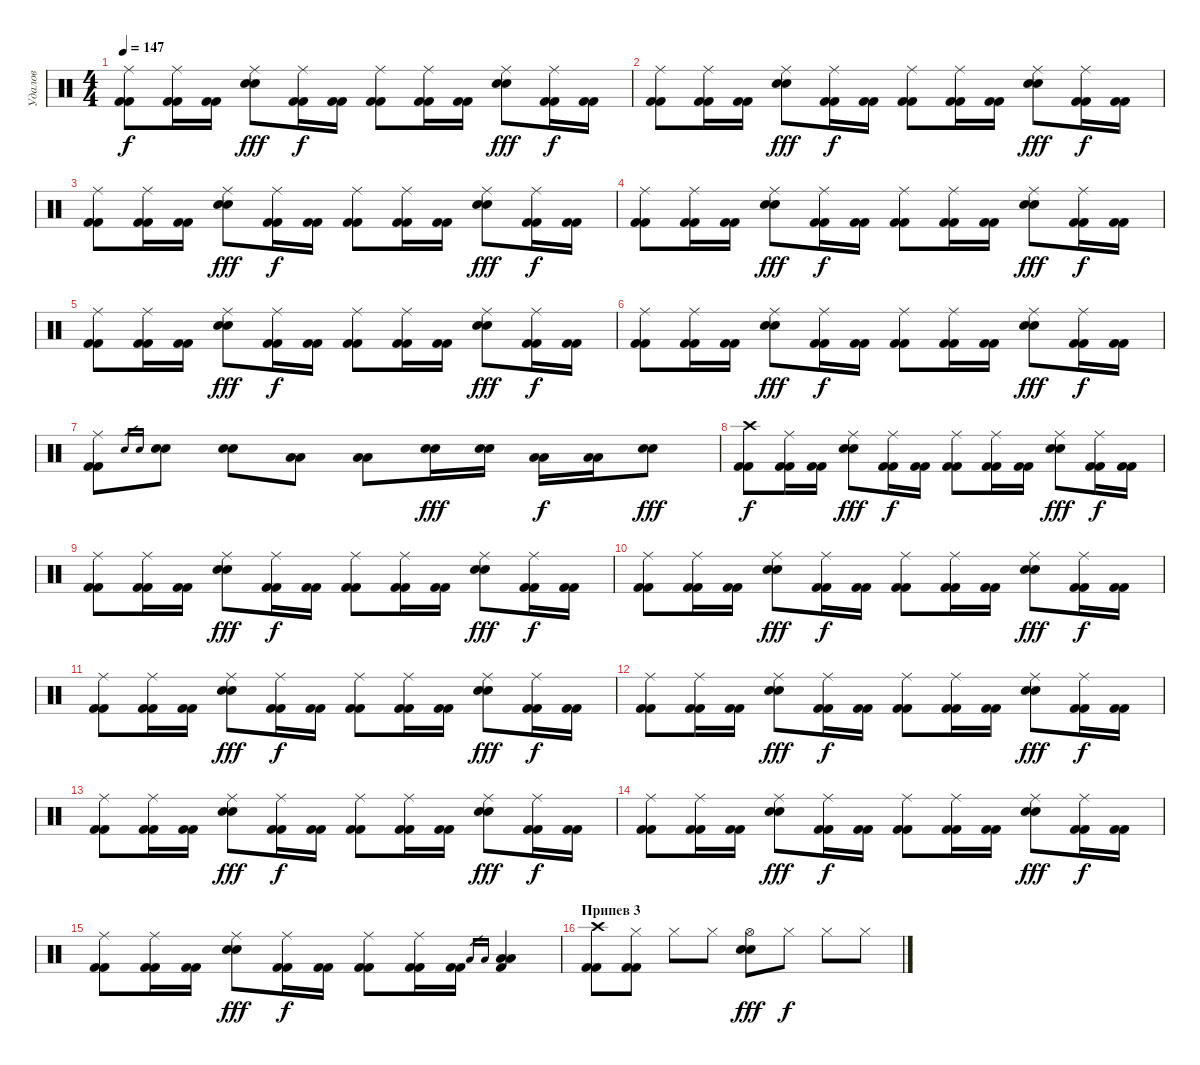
\track ("Удалов" "Удалов") {instrument percussion}
\staff {score}
\articulation defaults
\ts (4 4)
\tempo 147
\clef neutral
\ks c
("Ride (middle)" "Kick (hit) 2" "Kick (hit) 2").8{dy f} ("Ride (middle)" "Kick (hit) 2" "Kick (hit) 2").16 ("Kick (hit) 2" "Kick (hit) 2").16 ("Ride (middle)" "Electric Snare (hit)" "Electric Snare (hit)").8{dy fff} ("Ride (middle)" "Kick (hit) 2" "Kick (hit) 2").16{dy f} ("Kick (hit) 2" "Kick (hit) 2").16 ("Ride (middle)" "Kick (hit) 2" "Kick (hit) 2").8 ("Ride (middle)" "Kick (hit) 2" "Kick (hit) 2").16 ("Kick (hit) 2" "Kick (hit) 2").16 ("Ride (middle)" "Electric Snare (hit)" "Electric Snare (hit)").8{dy fff} ("Ride (middle)" "Kick (hit) 2" "Kick (hit) 2").16{dy f} ("Kick (hit) 2" "Kick (hit) 2").16 |
("Ride (middle)" "Kick (hit) 2" "Kick (hit) 2").8 ("Ride (middle)" "Kick (hit) 2" "Kick (hit) 2").16 ("Kick (hit) 2" "Kick (hit) 2").16 ("Ride (middle)" "Electric Snare (hit)" "Electric Snare (hit)").8{dy fff} ("Ride (middle)" "Kick (hit) 2" "Kick (hit) 2").16{dy f} ("Kick (hit) 2" "Kick (hit) 2").16 ("Ride (middle)" "Kick (hit) 2" "Kick (hit) 2").8 ("Ride (middle)" "Kick (hit) 2" "Kick (hit) 2").16 ("Kick (hit) 2" "Kick (hit) 2").16 ("Ride (middle)" "Electric Snare (hit)" "Electric Snare (hit)").8{dy fff} ("Ride (middle)" "Kick (hit) 2" "Kick (hit) 2").16{dy f} ("Kick (hit) 2" "Kick (hit) 2").16 |
("Ride (middle)" "Kick (hit) 2" "Kick (hit) 2").8 ("Ride (middle)" "Kick (hit) 2" "Kick (hit) 2").16 ("Kick (hit) 2" "Kick (hit) 2").16 ("Ride (middle)" "Electric Snare (hit)" "Electric Snare (hit)").8{dy fff} ("Ride (middle)" "Kick (hit) 2" "Kick (hit) 2").16{dy f} ("Kick (hit) 2" "Kick (hit) 2").16 ("Ride (middle)" "Kick (hit) 2" "Kick (hit) 2").8 ("Ride (middle)" "Kick (hit) 2" "Kick (hit) 2").16 ("Kick (hit) 2" "Kick (hit) 2").16 ("Ride (middle)" "Electric Snare (hit)" "Electric Snare (hit)").8{dy fff} ("Ride (middle)" "Kick (hit) 2" "Kick (hit) 2").16{dy f} ("Kick (hit) 2" "Kick (hit) 2").16 |
("Ride (middle)" "Kick (hit) 2" "Kick (hit) 2").8 ("Ride (middle)" "Kick (hit) 2" "Kick (hit) 2").16 ("Kick (hit) 2" "Kick (hit) 2").16 ("Ride (middle)" "Electric Snare (hit)" "Electric Snare (hit)").8{dy fff} ("Ride (middle)" "Kick (hit) 2" "Kick (hit) 2").16{dy f} ("Kick (hit) 2" "Kick (hit) 2").16 ("Ride (middle)" "Kick (hit) 2" "Kick (hit) 2").8 ("Ride (middle)" "Kick (hit) 2" "Kick (hit) 2").16 ("Kick (hit) 2" "Kick (hit) 2").16 ("Ride (middle)" "Electric Snare (hit)" "Electric Snare (hit)").8{dy fff} ("Ride (middle)" "Kick (hit) 2" "Kick (hit) 2").16{dy f} ("Kick (hit) 2" "Kick (hit) 2").16 |
("Ride (middle)" "Kick (hit) 2" "Kick (hit) 2").8 ("Ride (middle)" "Kick (hit) 2" "Kick (hit) 2").16 ("Kick (hit) 2" "Kick (hit) 2").16 ("Ride (middle)" "Electric Snare (hit)" "Electric Snare (hit)").8{dy fff} ("Ride (middle)" "Kick (hit) 2" "Kick (hit) 2").16{dy f} ("Kick (hit) 2" "Kick (hit) 2").16 ("Ride (middle)" "Kick (hit) 2" "Kick (hit) 2").8 ("Ride (middle)" "Kick (hit) 2" "Kick (hit) 2").16 ("Kick (hit) 2" "Kick (hit) 2").16 ("Ride (middle)" "Electric Snare (hit)" "Electric Snare (hit)").8{dy fff} ("Ride (middle)" "Kick (hit) 2" "Kick (hit) 2").16{dy f} ("Kick (hit) 2" "Kick (hit) 2").16 |
("Ride (middle)" "Kick (hit) 2" "Kick (hit) 2").8 ("Ride (middle)" "Kick (hit) 2" "Kick (hit) 2").16 ("Kick (hit) 2" "Kick (hit) 2").16 ("Ride (middle)" "Electric Snare (hit)" "Electric Snare (hit)").8{dy fff} ("Ride (middle)" "Kick (hit) 2" "Kick (hit) 2").16{dy f} ("Kick (hit) 2" "Kick (hit) 2").16 ("Ride (middle)" "Kick (hit) 2" "Kick (hit) 2").8 ("Ride (middle)" "Kick (hit) 2" "Kick (hit) 2").16 ("Kick (hit) 2" "Kick (hit) 2").16 ("Ride (middle)" "Electric Snare (hit)" "Electric Snare (hit)").8{dy fff} ("Ride (middle)" "Kick (hit) 2" "Kick (hit) 2").16{dy f} ("Kick (hit) 2" "Kick (hit) 2").16 |
("Ride (middle)" "Kick (hit) 2" "Kick (hit) 2").8 "Electric Snare (hit)".16{gr} "Electric Snare (hit)".16{gr} ("Electric Snare (hit)" "Electric Snare (hit)").8 ("Electric Snare (hit)" "Electric Snare (hit)").8 ("Low Tom (hit)" "Low Tom (hit)").8 ("Low Tom (hit)" "Low Tom (hit)").8 ("Electric Snare (hit)" "Electric Snare (hit)").16{dy fff} ("Electric Snare (hit)" "Electric Snare (hit)").16 ("Low Tom (hit)" "Low Tom (hit)").16{dy f} ("Low Tom (hit)" "Low Tom (hit)").16 ("Electric Snare (hit)" "Electric Snare (hit)").8{dy fff} |
("Crash high (hit)" "Kick (hit) 2" "Kick (hit) 2").8{dy f} ("Ride (middle)" "Kick (hit) 2" "Kick (hit) 2").16 ("Kick (hit) 2" "Kick (hit) 2").16 ("Ride (middle)" "Electric Snare (hit)" "Electric Snare (hit)").8{dy fff} ("Ride (middle)" "Kick (hit) 2" "Kick (hit) 2").16{dy f} ("Kick (hit) 2" "Kick (hit) 2").16 ("Ride (middle)" "Kick (hit) 2" "Kick (hit) 2").8 ("Ride (middle)" "Kick (hit) 2" "Kick (hit) 2").16 ("Kick (hit) 2" "Kick (hit) 2").16 ("Ride (middle)" "Electric Snare (hit)" "Electric Snare (hit)").8{dy fff} ("Ride (middle)" "Kick (hit) 2" "Kick (hit) 2").16{dy f} ("Kick (hit) 2" "Kick (hit) 2").16 |
("Ride (middle)" "Kick (hit) 2" "Kick (hit) 2").8 ("Ride (middle)" "Kick (hit) 2" "Kick (hit) 2").16 ("Kick (hit) 2" "Kick (hit) 2").16 ("Ride (middle)" "Electric Snare (hit)" "Electric Snare (hit)").8{dy fff} ("Ride (middle)" "Kick (hit) 2" "Kick (hit) 2").16{dy f} ("Kick (hit) 2" "Kick (hit) 2").16 ("Ride (middle)" "Kick (hit) 2" "Kick (hit) 2").8 ("Ride (middle)" "Kick (hit) 2" "Kick (hit) 2").16 ("Kick (hit) 2" "Kick (hit) 2").16 ("Ride (middle)" "Electric Snare (hit)" "Electric Snare (hit)").8{dy fff} ("Ride (middle)" "Kick (hit) 2" "Kick (hit) 2").16{dy f} ("Kick (hit) 2" "Kick (hit) 2").16 |
("Ride (middle)" "Kick (hit) 2" "Kick (hit) 2").8 ("Ride (middle)" "Kick (hit) 2" "Kick (hit) 2").16 ("Kick (hit) 2" "Kick (hit) 2").16 ("Ride (middle)" "Electric Snare (hit)" "Electric Snare (hit)").8{dy fff} ("Ride (middle)" "Kick (hit) 2" "Kick (hit) 2").16{dy f} ("Kick (hit) 2" "Kick (hit) 2").16 ("Ride (middle)" "Kick (hit) 2" "Kick (hit) 2").8 ("Ride (middle)" "Kick (hit) 2" "Kick (hit) 2").16 ("Kick (hit) 2" "Kick (hit) 2").16 ("Ride (middle)" "Electric Snare (hit)" "Electric Snare (hit)").8{dy fff} ("Ride (middle)" "Kick (hit) 2" "Kick (hit) 2").16{dy f} ("Kick (hit) 2" "Kick (hit) 2").16 |
("Ride (middle)" "Kick (hit) 2" "Kick (hit) 2").8 ("Ride (middle)" "Kick (hit) 2" "Kick (hit) 2").16 ("Kick (hit) 2" "Kick (hit) 2").16 ("Ride (middle)" "Electric Snare (hit)" "Electric Snare (hit)").8{dy fff} ("Ride (middle)" "Kick (hit) 2" "Kick (hit) 2").16{dy f} ("Kick (hit) 2" "Kick (hit) 2").16 ("Ride (middle)" "Kick (hit) 2" "Kick (hit) 2").8 ("Ride (middle)" "Kick (hit) 2" "Kick (hit) 2").16 ("Kick (hit) 2" "Kick (hit) 2").16 ("Ride (middle)" "Electric Snare (hit)" "Electric Snare (hit)").8{dy fff} ("Ride (middle)" "Kick (hit) 2" "Kick (hit) 2").16{dy f} ("Kick (hit) 2" "Kick (hit) 2").16 |
("Ride (middle)" "Kick (hit) 2" "Kick (hit) 2").8 ("Ride (middle)" "Kick (hit) 2" "Kick (hit) 2").16 ("Kick (hit) 2" "Kick (hit) 2").16 ("Ride (middle)" "Electric Snare (hit)" "Electric Snare (hit)").8{dy fff} ("Ride (middle)" "Kick (hit) 2" "Kick (hit) 2").16{dy f} ("Kick (hit) 2" "Kick (hit) 2").16 ("Ride (middle)" "Kick (hit) 2" "Kick (hit) 2").8 ("Ride (middle)" "Kick (hit) 2" "Kick (hit) 2").16 ("Kick (hit) 2" "Kick (hit) 2").16 ("Ride (middle)" "Electric Snare (hit)" "Electric Snare (hit)").8{dy fff} ("Ride (middle)" "Kick (hit) 2" "Kick (hit) 2").16{dy f} ("Kick (hit) 2" "Kick (hit) 2").16 |
("Ride (middle)" "Kick (hit) 2" "Kick (hit) 2").8 ("Ride (middle)" "Kick (hit) 2" "Kick (hit) 2").16 ("Kick (hit) 2" "Kick (hit) 2").16 ("Ride (middle)" "Electric Snare (hit)" "Electric Snare (hit)").8{dy fff} ("Ride (middle)" "Kick (hit) 2" "Kick (hit) 2").16{dy f} ("Kick (hit) 2" "Kick (hit) 2").16 ("Ride (middle)" "Kick (hit) 2" "Kick (hit) 2").8 ("Ride (middle)" "Kick (hit) 2" "Kick (hit) 2").16 ("Kick (hit) 2" "Kick (hit) 2").16 ("Ride (middle)" "Electric Snare (hit)" "Electric Snare (hit)").8{dy fff} ("Ride (middle)" "Kick (hit) 2" "Kick (hit) 2").16{dy f} ("Kick (hit) 2" "Kick (hit) 2").16 |
("Ride (middle)" "Kick (hit) 2" "Kick (hit) 2").8 ("Ride (middle)" "Kick (hit) 2" "Kick (hit) 2").16 ("Kick (hit) 2" "Kick (hit) 2").16 ("Ride (middle)" "Electric Snare (hit)" "Electric Snare (hit)").8{dy fff} ("Ride (middle)" "Kick (hit) 2" "Kick (hit) 2").16{dy f} ("Kick (hit) 2" "Kick (hit) 2").16 ("Ride (middle)" "Kick (hit) 2" "Kick (hit) 2").8 ("Ride (middle)" "Kick (hit) 2" "Kick (hit) 2").16 ("Kick (hit) 2" "Kick (hit) 2").16 ("Ride (middle)" "Electric Snare (hit)" "Electric Snare (hit)").8{dy fff} ("Ride (middle)" "Kick (hit) 2" "Kick (hit) 2").16{dy f} ("Kick (hit) 2" "Kick (hit) 2").16 |
("Ride (middle)" "Kick (hit) 2" "Kick (hit) 2").8 ("Ride (middle)" "Kick (hit) 2" "Kick (hit) 2").16 ("Kick (hit) 2" "Kick (hit) 2").16 ("Ride (middle)" "Electric Snare (hit)" "Electric Snare (hit)").8{dy fff} ("Ride (middle)" "Kick (hit) 2" "Kick (hit) 2").16{dy f} ("Kick (hit) 2" "Kick (hit) 2").16 ("Ride (middle)" "Kick (hit) 2" "Kick (hit) 2").8 ("Ride (middle)" "Kick (hit) 2" "Kick (hit) 2").16 ("Kick (hit) 2" "Kick (hit) 2").16 "Low Tom (hit)".16{gr} "Low Tom (hit)".16{gr} ("Low Tom (hit)" "Low Tom (hit)" "Kick (hit) 2").4 |
\section ("" "Припев 3")
("Crash high (hit)" "Kick (hit) 2" "Kick (hit) 2").8 ("Hi-Hat (closed)" "Kick (hit) 2" "Kick (hit) 2").8 "Hi-Hat (closed)".8 "Hi-Hat (closed)".8 ("Hi-Hat (open)" "Electric Snare (hit)" "Electric Snare (hit)").8{dy fff} "Hi-Hat (closed)".8{dy f} "Hi-Hat (closed)".8 "Hi-Hat (closed)".8
